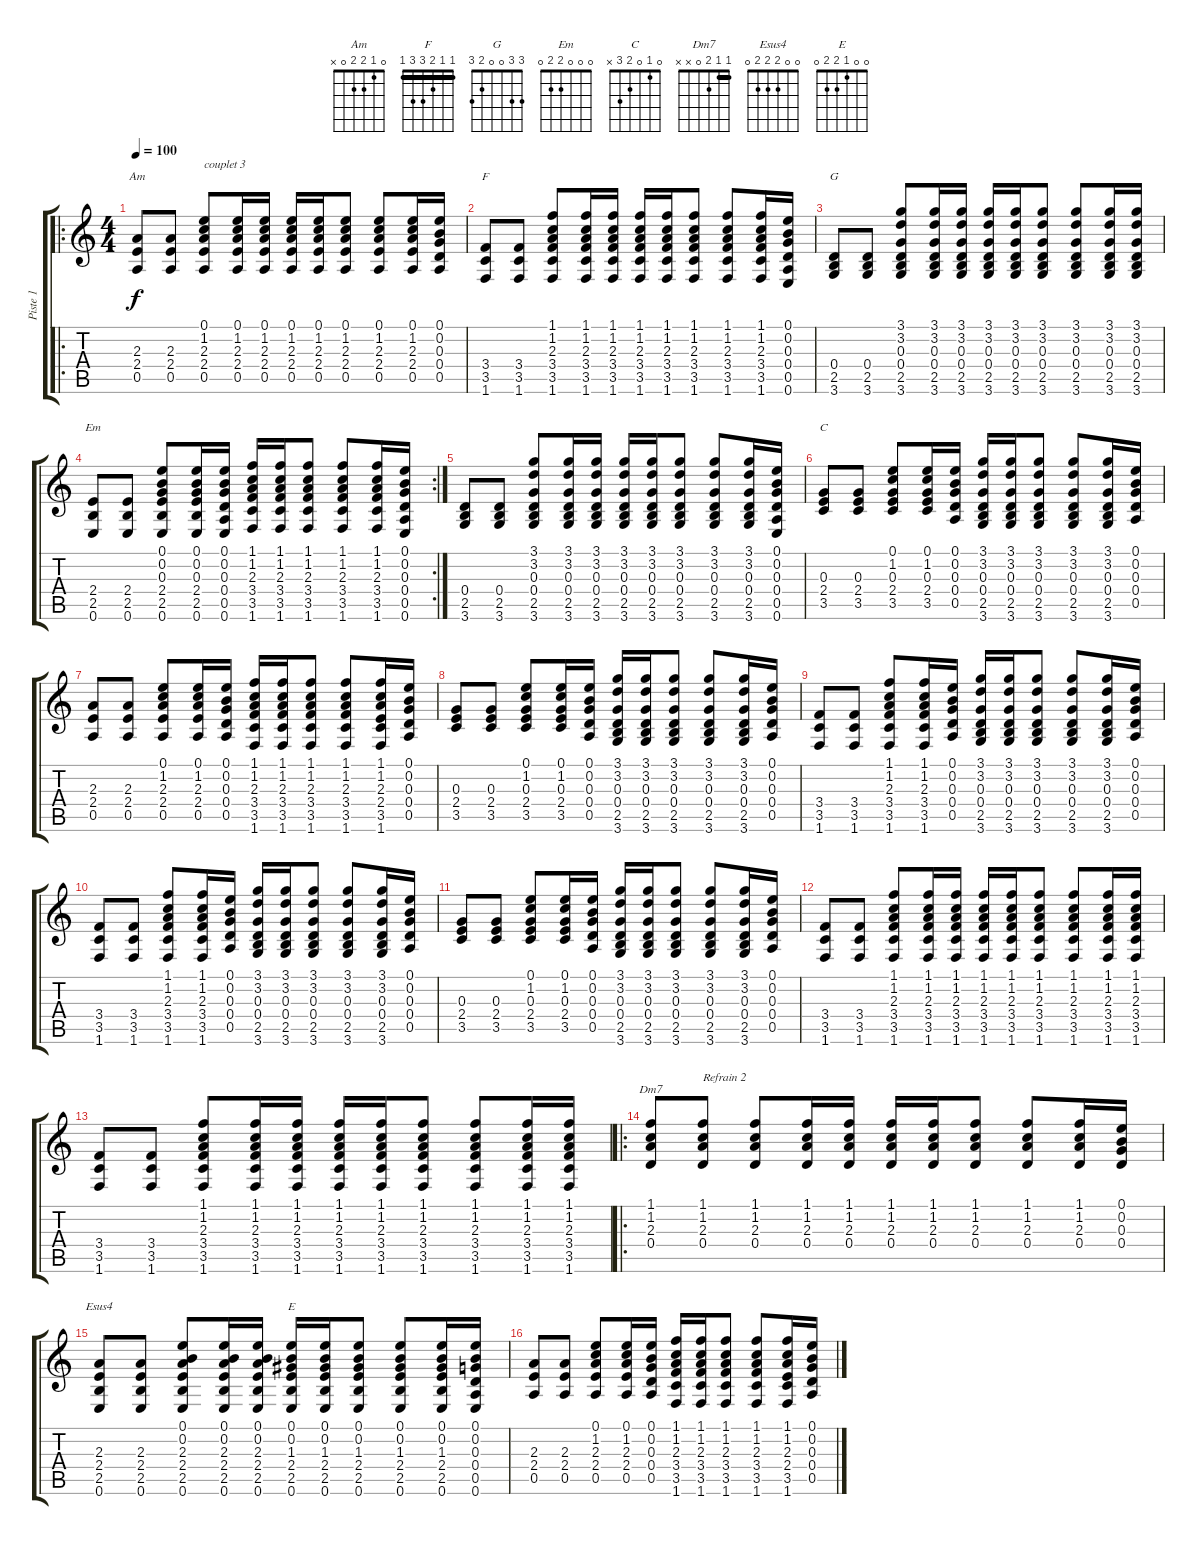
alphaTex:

\track ("Piste 1" "Piste 1") {instrument acousticguitarnylon}
\staff {score tabs}
\tuning (E4 B3 G3 D3 A2 E2) {hide}
\chord ("Am" 0 1 2 2 0 x)
\chord ("F" 1 1 2 3 3 1) {barre 1}
\chord ("G" 3 3 0 0 2 3)
\chord ("Em" 0 0 0 2 2 0)
\chord ("C" 0 1 0 2 3 x)
\chord ("Dm7" 1 1 2 0 x x) {barre 1}
\chord ("Esus4" 0 0 2 2 2 0)
\chord ("E" 0 0 1 2 2 0)
\ro
\ts (4 4)
\tempo 100
\clef g2
\ks c
(2.3 2.4 0.5).8{ch "Am" dy f} (2.3 2.4 0.5).8 (0.1 1.2 2.3 2.4 0.5).8{txt "couplet 3"} (0.1 1.2 2.3 2.4 0.5).16 (0.1 1.2 2.3 2.4 0.5).16 (0.1 1.2 2.3 2.4 0.5).16 (0.1 1.2 2.3 2.4 0.5).16 (0.1 1.2 2.3 2.4 0.5).8 (0.1 1.2 2.3 2.4 0.5).8 (0.1 1.2 2.3 2.4 0.5).16 (0.1 0.2 0.3 0.4 0.5).16 |
(3.4 3.5 1.6).8{ch "F"} (3.4 3.5 1.6).8 (1.1 1.2 2.3 3.4 3.5 1.6).8 (1.1 1.2 2.3 3.4 3.5 1.6).16 (1.1 1.2 2.3 3.4 3.5 1.6).16 (1.1 1.2 2.3 3.4 3.5 1.6).16 (1.1 1.2 2.3 3.4 3.5 1.6).16 (1.1 1.2 2.3 3.4 3.5 1.6).8 (1.1 1.2 2.3 3.4 3.5 1.6).8 (1.1 1.2 2.3 3.4 3.5 1.6).16 (0.1 0.2 0.3 0.4 0.5 0.6).16 |
(0.4 2.5 3.6).8{ch "G"} (0.4 2.5 3.6).8 (3.1 3.2 0.3 0.4 2.5 3.6).8 (3.1 3.2 0.3 0.4 2.5 3.6).16 (3.1 3.2 0.3 0.4 2.5 3.6).16 (3.1 3.2 0.3 0.4 2.5 3.6).16 (3.1 3.2 0.3 0.4 2.5 3.6).16 (3.1 3.2 0.3 0.4 2.5 3.6).8 (3.1 3.2 0.3 0.4 2.5 3.6).8 (3.1 3.2 0.3 0.4 2.5 3.6).16 (3.1 3.2 0.3 0.4 2.5 3.6).16 |
\rc 2
(2.4 2.5 0.6).8{ch "Em"} (2.4 2.5 0.6).8 (0.1 0.2 0.3 2.4 2.5 0.6).8 (0.1 0.2 0.3 2.4 2.5 0.6).16 (0.1 0.2 0.3 0.4 0.5 0.6).16 (1.1 1.2 2.3 3.4 3.5 1.6).16 (1.1 1.2 2.3 3.4 3.5 1.6).16 (1.1 1.2 2.3 3.4 3.5 1.6).8 (1.1 1.2 2.3 3.4 3.5 1.6).8 (1.1 1.2 2.3 3.4 3.5 1.6).16 (0.1 0.2 0.3 0.4 0.5 0.6).16 |
(0.4 2.5 3.6).8 (0.4 2.5 3.6).8 (3.1 3.2 0.3 0.4 2.5 3.6).8 (3.1 3.2 0.3 0.4 2.5 3.6).16 (3.1 3.2 0.3 0.4 2.5 3.6).16 (3.1 3.2 0.3 0.4 2.5 3.6).16 (3.1 3.2 0.3 0.4 2.5 3.6).16 (3.1 3.2 0.3 0.4 2.5 3.6).8 (3.1 3.2 0.3 0.4 2.5 3.6).8 (3.1 3.2 0.3 0.4 2.5 3.6).16 (0.1 0.2 0.3 0.4 0.5 0.6).16 |
(0.3 2.4 3.5).8{ch "C"} (0.3 2.4 3.5).8 (0.1 1.2 0.3 2.4 3.5).8 (0.1 1.2 0.3 2.4 3.5).16 (0.1 0.2 0.3 0.4 0.5).16 (3.1 3.2 0.3 0.4 2.5 3.6).16 (3.1 3.2 0.3 0.4 2.5 3.6).16 (3.1 3.2 0.3 0.4 2.5 3.6).8 (3.1 3.2 0.3 0.4 2.5 3.6).8 (3.1 3.2 0.3 0.4 2.5 3.6).16 (0.1 0.2 0.3 0.4 0.5).16 |
(2.3 2.4 0.5).8 (2.3 2.4 0.5).8 (0.1 1.2 2.3 2.4 0.5).8 (0.1 1.2 2.3 2.4 0.5).16 (0.1 0.2 0.3 0.4 0.5).16 (1.1 1.2 2.3 3.4 3.5 1.6).16 (1.1 1.2 2.3 3.4 3.5 1.6).16 (1.1 1.2 2.3 3.4 3.5 1.6).8 (1.1 1.2 2.3 3.4 3.5 1.6).8 (1.1 1.2 2.3 2.4 3.5 1.6).16 (0.1 0.2 0.3 0.4 0.5).16 |
(0.3 2.4 3.5).8 (0.3 2.4 3.5).8 (0.1 1.2 0.3 2.4 3.5).8 (0.1 1.2 0.3 2.4 3.5).16 (0.1 0.2 0.3 0.4 0.5).16 (3.1 3.2 0.3 0.4 2.5 3.6).16 (3.1 3.2 0.3 0.4 2.5 3.6).16 (3.1 3.2 0.3 0.4 2.5 3.6).8 (3.1 3.2 0.3 0.4 2.5 3.6).8 (3.1 3.2 0.3 0.4 2.5 3.6).16 (0.1 0.2 0.3 0.4 0.5).16 |
(3.4 3.5 1.6).8 (3.4 3.5 1.6).8 (1.1 1.2 2.3 3.4 3.5 1.6).8 (1.1 1.2 2.3 3.4 3.5 1.6).16 (0.1 0.2 0.3 0.4 0.5).16 (3.1 3.2 0.3 0.4 2.5 3.6).16 (3.1 3.2 0.3 0.4 2.5 3.6).16 (3.1 3.2 0.3 0.4 2.5 3.6).8 (3.1 3.2 0.3 0.4 2.5 3.6).8 (3.1 3.2 0.3 0.4 2.5 3.6).16 (0.1 0.2 0.3 0.4 0.5).16 |
(3.4 3.5 1.6).8 (3.4 3.5 1.6).8 (1.1 1.2 2.3 3.4 3.5 1.6).8 (1.1 1.2 2.3 3.4 3.5 1.6).16 (0.1 0.2 0.3 0.4 0.5).16 (3.1 3.2 0.3 0.4 2.5 3.6).16 (3.1 3.2 0.3 0.4 2.5 3.6).16 (3.1 3.2 0.3 0.4 2.5 3.6).8 (3.1 3.2 0.3 0.4 2.5 3.6).8 (3.1 3.2 0.3 0.4 2.5 3.6).16 (0.1 0.2 0.3 0.4 0.5).16 |
(0.3 2.4 3.5).8 (0.3 2.4 3.5).8 (0.1 1.2 0.3 2.4 3.5).8 (0.1 1.2 0.3 2.4 3.5).16 (0.1 0.2 0.3 0.4 0.5).16 (3.1 3.2 0.3 0.4 2.5 3.6).16 (3.1 3.2 0.3 0.4 2.5 3.6).16 (3.1 3.2 0.3 0.4 2.5 3.6).8 (3.1 3.2 0.3 0.4 2.5 3.6).8 (3.1 3.2 0.3 0.4 2.5 3.6).16 (0.1 0.2 0.3 0.4 0.5).16 |
(3.4 3.5 1.6).8 (3.4 3.5 1.6).8 (1.1 1.2 2.3 3.4 3.5 1.6).8 (1.1 1.2 2.3 3.4 3.5 1.6).16 (1.1 1.2 2.3 3.4 3.5 1.6).16 (1.1 1.2 2.3 3.4 3.5 1.6).16 (1.1 1.2 2.3 3.4 3.5 1.6).16 (1.1 1.2 2.3 3.4 3.5 1.6).8 (1.1 1.2 2.3 3.4 3.5 1.6).8 (1.1 1.2 2.3 3.4 3.5 1.6).16 (1.1 1.2 2.3 3.4 3.5 1.6).16 |
(3.4 3.5 1.6).8 (3.4 3.5 1.6).8 (1.1 1.2 2.3 3.4 3.5 1.6).8 (1.1 1.2 2.3 3.4 3.5 1.6).16 (1.1 1.2 2.3 3.4 3.5 1.6).16 (1.1 1.2 2.3 3.4 3.5 1.6).16 (1.1 1.2 2.3 3.4 3.5 1.6).16 (1.1 1.2 2.3 3.4 3.5 1.6).8 (1.1 1.2 2.3 3.4 3.5 1.6).8 (1.1 1.2 2.3 3.4 3.5 1.6).16 (1.1 1.2 2.3 3.4 3.5 1.6).16 |
\ro
(1.1 1.2 2.3 0.4).8{ch "Dm7"} (1.1 1.2 2.3 0.4).8{txt "Refrain 2"} (1.1 1.2 2.3 0.4).8 (1.1 1.2 2.3 0.4).16 (1.1 1.2 2.3 0.4).16 (1.1 1.2 2.3 0.4).16 (1.1 1.2 2.3 0.4).16 (1.1 1.2 2.3 0.4).8 (1.1 1.2 2.3 0.4).8 (1.1 1.2 2.3 0.4).16 (0.1 0.2 0.3 0.4).16 |
(2.3 2.4 2.5 0.6).8{ch "Esus4"} (2.3 2.4 2.5 0.6).8 (0.1 0.2 2.3 2.4 2.5 0.6).8 (0.1 0.2 2.3 2.4 2.5 0.6).16 (0.1 0.2 2.3 2.4 2.5 0.6).16 (0.1 0.2 1.3 2.4 2.5 0.6).16{ch "E"} (0.1 0.2 1.3 2.4 2.5 0.6).16 (0.1 0.2 1.3 2.4 2.5 0.6).8 (0.1 0.2 1.3 2.4 2.5 0.6).8 (0.1 0.2 1.3 2.4 2.5 0.6).16 (0.1 0.2 0.3 0.4 0.5 0.6).16 |
(2.3 2.4 0.5).8 (2.3 2.4 0.5).8 (0.1 1.2 2.3 2.4 0.5).8 (0.1 1.2 2.3 2.4 0.5).16 (0.1 0.2 0.3 0.4 0.5).16 (1.1 1.2 2.3 3.4 3.5 1.6).16 (1.1 1.2 2.3 3.4 3.5 1.6).16 (1.1 1.2 2.3 3.4 3.5 1.6).8 (1.1 1.2 2.3 3.4 3.5 1.6).8 (1.1 1.2 2.3 2.4 3.5 1.6).16 (0.1 0.2 0.3 0.4 0.5).16
